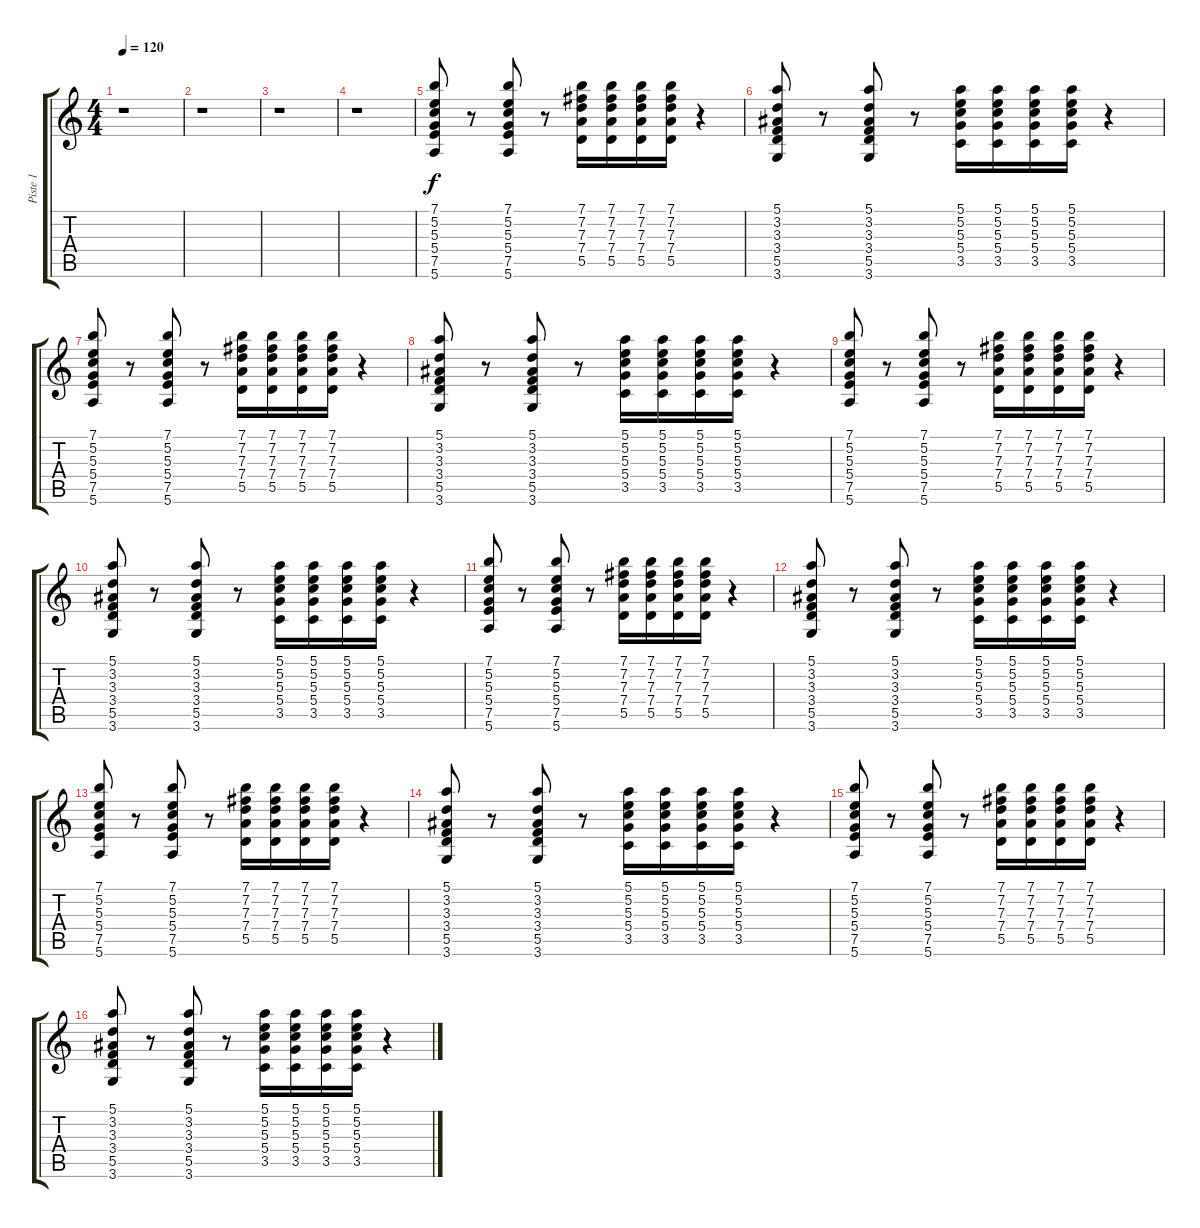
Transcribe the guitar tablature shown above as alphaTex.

\track ("Piste 1" "Piste 1") {instrument electricguitarclean}
\staff {score tabs}
\tuning (E4 B3 G3 D3 A2 E2) {hide}
\ts (4 4)
\tempo 120
\clef g2
\ks c
r.1{dy f instrument electricguitarclean} |
r.1 |
r.1 |
r.1 |
(7.1 5.2 5.3 5.4 7.5 5.6).8 r.8 (7.1 5.2 5.3 5.4 7.5 5.6).8 r.8 (7.1 7.2 7.3 7.4 5.5).16 (7.1 7.2 7.3 7.4 5.5).16 (7.1 7.2 7.3 7.4 5.5).16 (7.1 7.2 7.3 7.4 5.5).16 r.4 |
(5.1 3.2 3.3 3.4 5.5 3.6).8 r.8 (5.1 3.2 3.3 3.4 5.5 3.6).8 r.8 (5.1 5.2 5.3 5.4 3.5).16 (5.1 5.2 5.3 5.4 3.5).16 (5.1 5.2 5.3 5.4 3.5).16 (5.1 5.2 5.3 5.4 3.5).16 r.4 |
(7.1 5.2 5.3 5.4 7.5 5.6).8 r.8 (7.1 5.2 5.3 5.4 7.5 5.6).8 r.8 (7.1 7.2 7.3 7.4 5.5).16 (7.1 7.2 7.3 7.4 5.5).16 (7.1 7.2 7.3 7.4 5.5).16 (7.1 7.2 7.3 7.4 5.5).16 r.4 |
(5.1 3.2 3.3 3.4 5.5 3.6).8 r.8 (5.1 3.2 3.3 3.4 5.5 3.6).8 r.8 (5.1 5.2 5.3 5.4 3.5).16 (5.1 5.2 5.3 5.4 3.5).16 (5.1 5.2 5.3 5.4 3.5).16 (5.1 5.2 5.3 5.4 3.5).16 r.4 |
(7.1 5.2 5.3 5.4 7.5 5.6).8 r.8 (7.1 5.2 5.3 5.4 7.5 5.6).8 r.8 (7.1 7.2 7.3 7.4 5.5).16 (7.1 7.2 7.3 7.4 5.5).16 (7.1 7.2 7.3 7.4 5.5).16 (7.1 7.2 7.3 7.4 5.5).16 r.4 |
(5.1 3.2 3.3 3.4 5.5 3.6).8 r.8 (5.1 3.2 3.3 3.4 5.5 3.6).8 r.8 (5.1 5.2 5.3 5.4 3.5).16 (5.1 5.2 5.3 5.4 3.5).16 (5.1 5.2 5.3 5.4 3.5).16 (5.1 5.2 5.3 5.4 3.5).16 r.4 |
(7.1 5.2 5.3 5.4 7.5 5.6).8 r.8 (7.1 5.2 5.3 5.4 7.5 5.6).8 r.8 (7.1 7.2 7.3 7.4 5.5).16 (7.1 7.2 7.3 7.4 5.5).16 (7.1 7.2 7.3 7.4 5.5).16 (7.1 7.2 7.3 7.4 5.5).16 r.4 |
(5.1 3.2 3.3 3.4 5.5 3.6).8 r.8 (5.1 3.2 3.3 3.4 5.5 3.6).8 r.8 (5.1 5.2 5.3 5.4 3.5).16 (5.1 5.2 5.3 5.4 3.5).16 (5.1 5.2 5.3 5.4 3.5).16 (5.1 5.2 5.3 5.4 3.5).16 r.4 |
(7.1 5.2 5.3 5.4 7.5 5.6).8 r.8 (7.1 5.2 5.3 5.4 7.5 5.6).8 r.8 (7.1 7.2 7.3 7.4 5.5).16 (7.1 7.2 7.3 7.4 5.5).16 (7.1 7.2 7.3 7.4 5.5).16 (7.1 7.2 7.3 7.4 5.5).16 r.4 |
(5.1 3.2 3.3 3.4 5.5 3.6).8 r.8 (5.1 3.2 3.3 3.4 5.5 3.6).8 r.8 (5.1 5.2 5.3 5.4 3.5).16 (5.1 5.2 5.3 5.4 3.5).16 (5.1 5.2 5.3 5.4 3.5).16 (5.1 5.2 5.3 5.4 3.5).16 r.4 |
(7.1 5.2 5.3 5.4 7.5 5.6).8 r.8 (7.1 5.2 5.3 5.4 7.5 5.6).8 r.8 (7.1 7.2 7.3 7.4 5.5).16 (7.1 7.2 7.3 7.4 5.5).16 (7.1 7.2 7.3 7.4 5.5).16 (7.1 7.2 7.3 7.4 5.5).16 r.4 |
(5.1 3.2 3.3 3.4 5.5 3.6).8 r.8 (5.1 3.2 3.3 3.4 5.5 3.6).8 r.8 (5.1 5.2 5.3 5.4 3.5).16 (5.1 5.2 5.3 5.4 3.5).16 (5.1 5.2 5.3 5.4 3.5).16 (5.1 5.2 5.3 5.4 3.5).16 r.4
